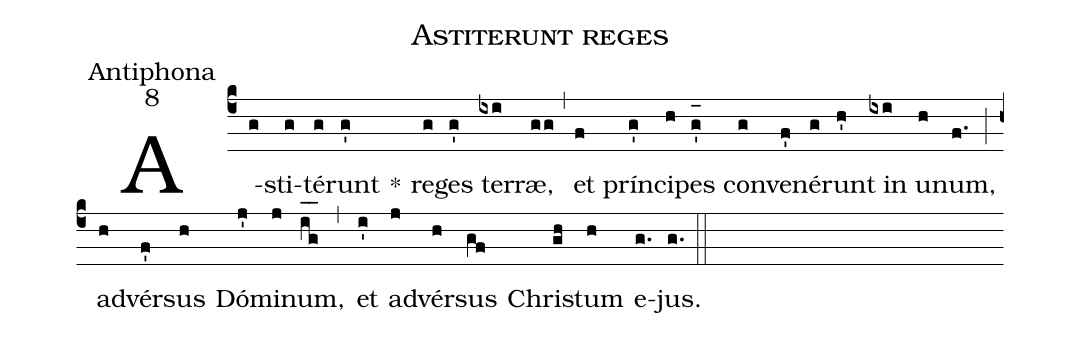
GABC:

name:Astiterunt reges;
office-part:Antiphona;
mode:8;
%%
(c4) A(g)sti(g)té(g)runt(g') *() re(g)ges(g') ter(ixi)ræ,(gg) (,) et(f) prín(g')ci(h)pes(g'_[oh:h]) con(g)ve(f')né(g)runt(h') in(ixi) u(h)num,(f.) (;) ad(h)vér(f')sus(h) Dó(j')mi(j)num,(i_[oh:h]g_[oh:h]) (,) et(i') ad(j)vér(h)sus(gf) Chri(gh)stum(h) e(g.)jus.(g.) (::)
